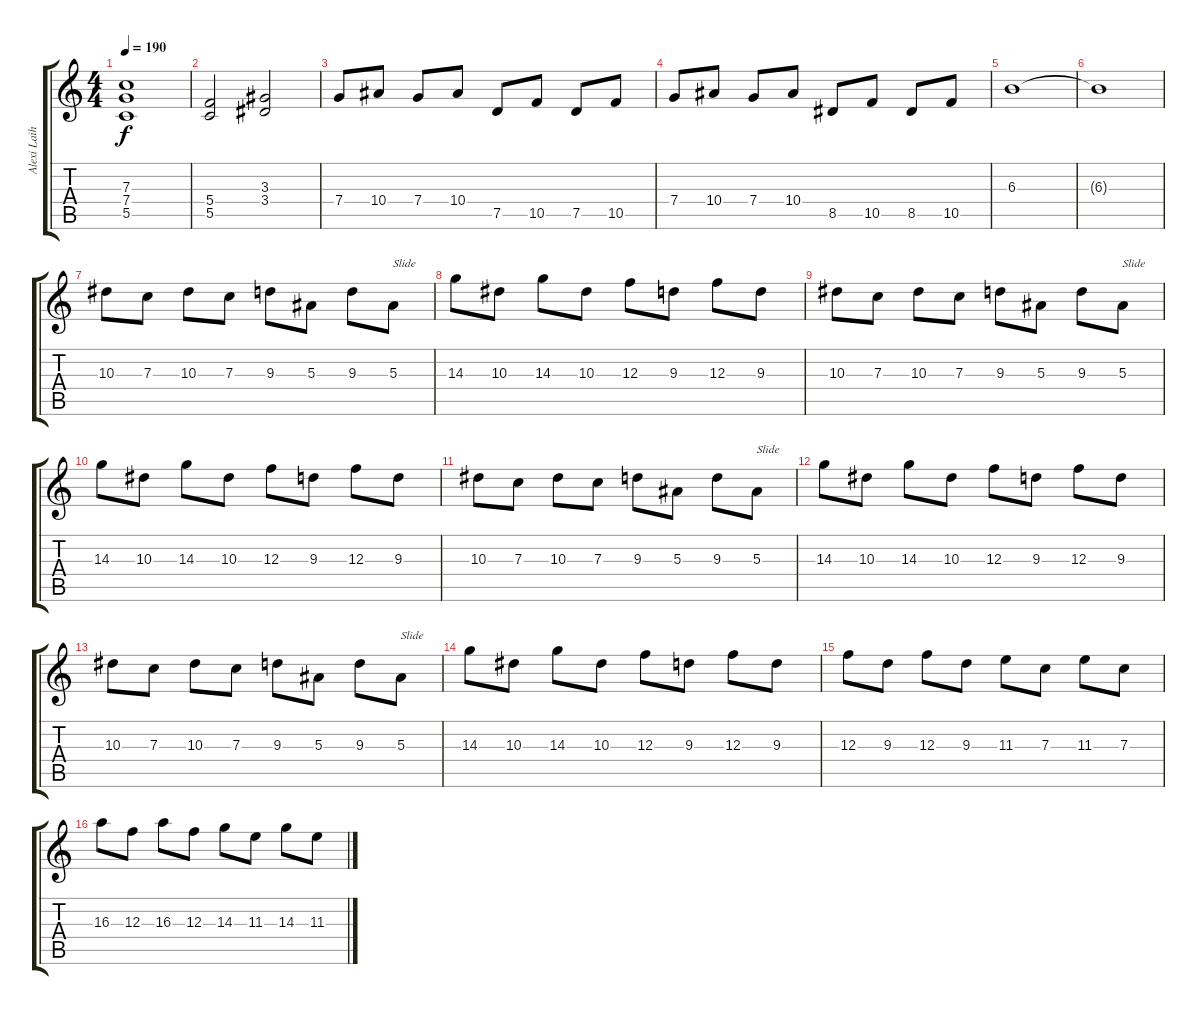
\track ("Alexi Laiho" "Alexi Laih") {instrument distortionguitar}
\staff {score tabs}
\tuning (D4 A3 F3 C3 G2 D2) {hide}
\ts (4 4)
\tempo 190
\clef g2
\ks c
(7.3 7.4 5.5).1{dy f} |
(5.4 5.5).2 (3.3 3.4).2 |
7.4.8 10.4.8 7.4.8 10.4.8 7.5.8 10.5.8 7.5.8 10.5.8 |
7.4.8 10.4.8 7.4.8 10.4.8 8.5.8 10.5.8 8.5.8 10.5.8 |
6.3.1 |
6.3{t}.1 |
10.3.8 7.3.8 10.3.8 7.3.8 9.3.8 5.3.8 9.3.8 5.3.8{txt "Slide"} |
14.3.8 10.3.8 14.3.8 10.3.8 12.3.8 9.3.8 12.3.8 9.3.8 |
10.3.8 7.3.8 10.3.8 7.3.8 9.3.8 5.3.8 9.3.8 5.3.8{txt "Slide"} |
14.3.8 10.3.8 14.3.8 10.3.8 12.3.8 9.3.8 12.3.8 9.3.8 |
10.3.8 7.3.8 10.3.8 7.3.8 9.3.8 5.3.8 9.3.8 5.3.8{txt "Slide"} |
14.3.8 10.3.8 14.3.8 10.3.8 12.3.8 9.3.8 12.3.8 9.3.8 |
10.3.8 7.3.8 10.3.8 7.3.8 9.3.8 5.3.8 9.3.8 5.3.8{txt "Slide"} |
14.3.8 10.3.8 14.3.8 10.3.8 12.3.8 9.3.8 12.3.8 9.3.8 |
12.3.8 9.3.8 12.3.8 9.3.8 11.3.8 7.3.8 11.3.8 7.3.8 |
16.3.8 12.3.8 16.3.8 12.3.8 14.3.8 11.3.8 14.3.8 11.3.8
